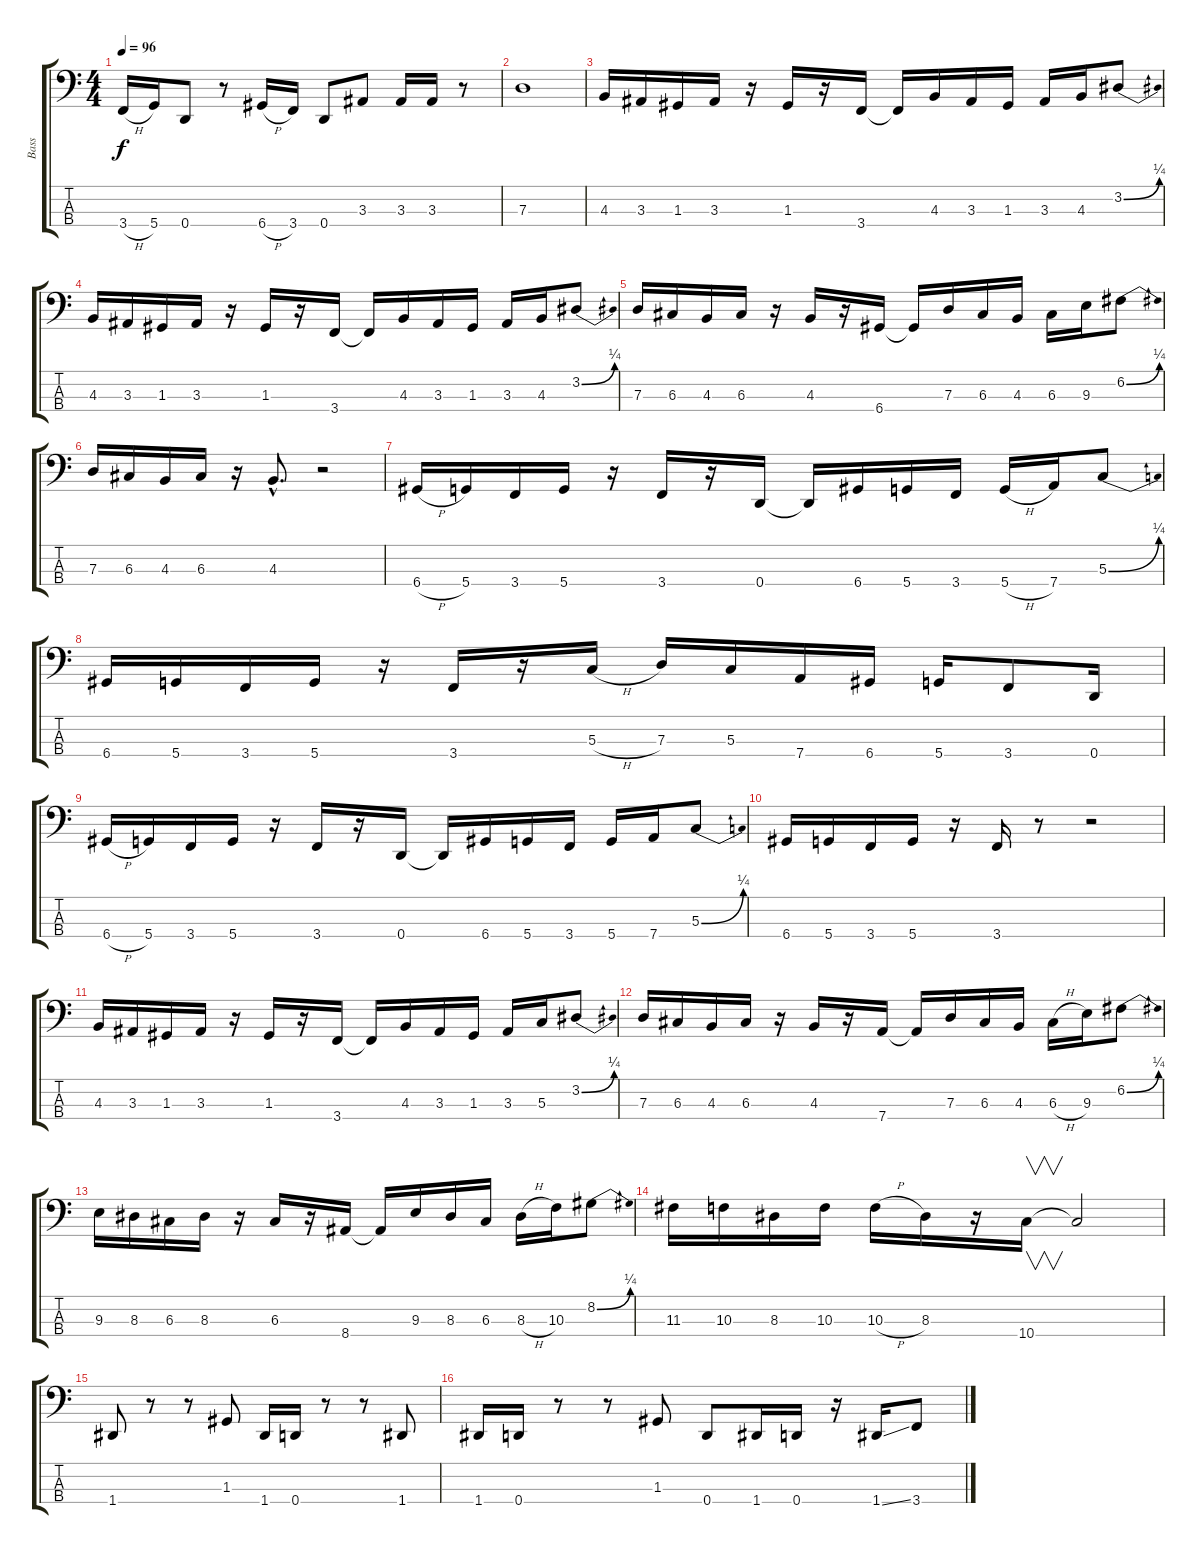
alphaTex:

\track ("Bass" "Bass") {instrument electricbasspick}
\staff {score tabs}
\tuning (F2 C2 G1 D1) {hide}
\ts (4 4)
\tempo 96
\clef f4
\ks c
3.4{h}.16{dy f} 5.4.16 0.4.8 r.8 6.4{h}.16 3.4.16 0.4.8 3.3.8 3.3.16 3.3.16 r.8 |
7.3.1 |
4.3.16 3.3.16 1.3.16 3.3.16 r.16 1.3.16 r.16 3.4.16 3.4{t}.16 4.3.16 3.3.16 1.3.16 3.3.16 4.3.16 3.2{be (bend 0 0 60 1)}.8 |
4.3.16 3.3.16 1.3.16 3.3.16 r.16 1.3.16 r.16 3.4.16 3.4{t}.16 4.3.16 3.3.16 1.3.16 3.3.16 4.3.16 3.2{be (bend 0 0 60 1)}.8 |
7.3.16 6.3.16 4.3.16 6.3.16 r.16 4.3.16 r.16 6.4.16 6.4{t}.16 7.3.16 6.3.16 4.3.16 6.3.16 9.3.16 6.2{be (bend 0 0 60 1)}.8 |
7.3.16 6.3.16 4.3.16 6.3.16 r.16 4.3{hac}.8{d} r.2 |
6.4{h}.16 5.4.16 3.4.16 5.4.16 r.16 3.4.16 r.16 0.4.16 0.4{t}.16 6.4.16 5.4.16 3.4.16 5.4{h}.16 7.4.16 5.3{be (bend 0 0 60 1)}.8 |
6.4.16 5.4.16 3.4.16 5.4.16 r.16 3.4.16 r.16 5.3{h}.16 7.3.16 5.3.16 7.4.16 6.4.16 5.4.16 3.4.8 0.4.16 |
6.4{h}.16 5.4.16 3.4.16 5.4.16 r.16 3.4.16 r.16 0.4.16 0.4{t}.16 6.4.16 5.4.16 3.4.16 5.4.16 7.4.16 5.3{be (bend 0 0 60 1)}.8 |
6.4.16 5.4.16 3.4.16 5.4.16 r.16 3.4.16 r.8 r.2 |
4.3.16 3.3.16 1.3.16 3.3.16 r.16 1.3.16 r.16 3.4.16 3.4{t}.16 4.3.16 3.3.16 1.3.16 3.3.16 5.3.16 3.2{be (bend 0 0 60 1)}.8 |
7.3.16 6.3.16 4.3.16 6.3.16 r.16 4.3.16 r.16 7.4.16 7.4{t}.16 7.3.16 6.3.16 4.3.16 6.3{h}.16 9.3.16 6.2{be (bend 0 0 60 1)}.8 |
9.3.16 8.3.16 6.3.16 8.3.16 r.16 6.3.16 r.16 8.4.16 8.4{t}.16 9.3.16 8.3.16 6.3.16 8.3{h}.16 10.3.16 8.2{be (bend 0 0 60 1)}.8 |
11.3.16 10.3.16 8.3.16 10.3.16 10.3{h}.16 8.3.16 r.16 10.4.16{v} 10.4{t}.2 |
1.4.8 r.8 r.8 1.3.8 1.4.16 0.4.16 r.8 r.8 1.4.8 |
1.4.16 0.4.16 r.8 r.8 1.3.8 0.4.8 1.4.16 0.4.16 r.16 1.4{ss}.16 3.4.8
